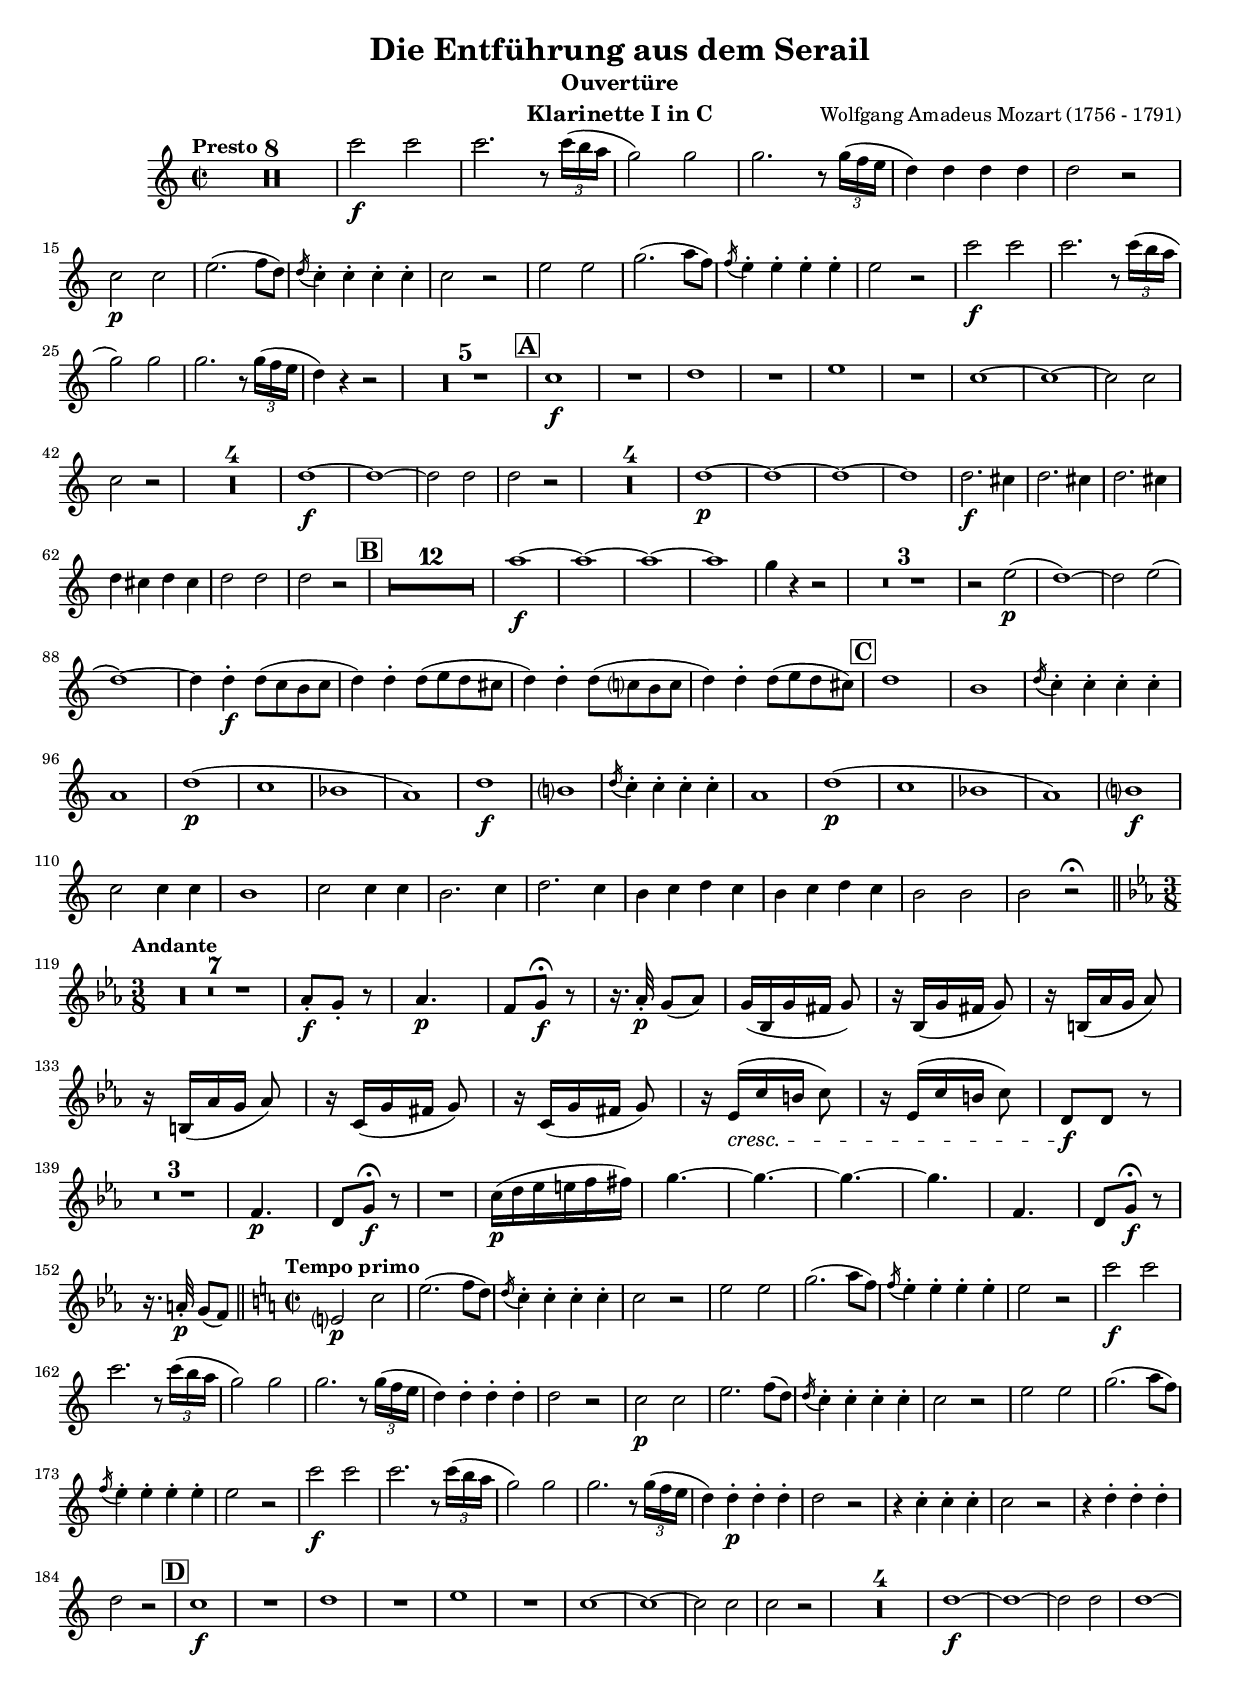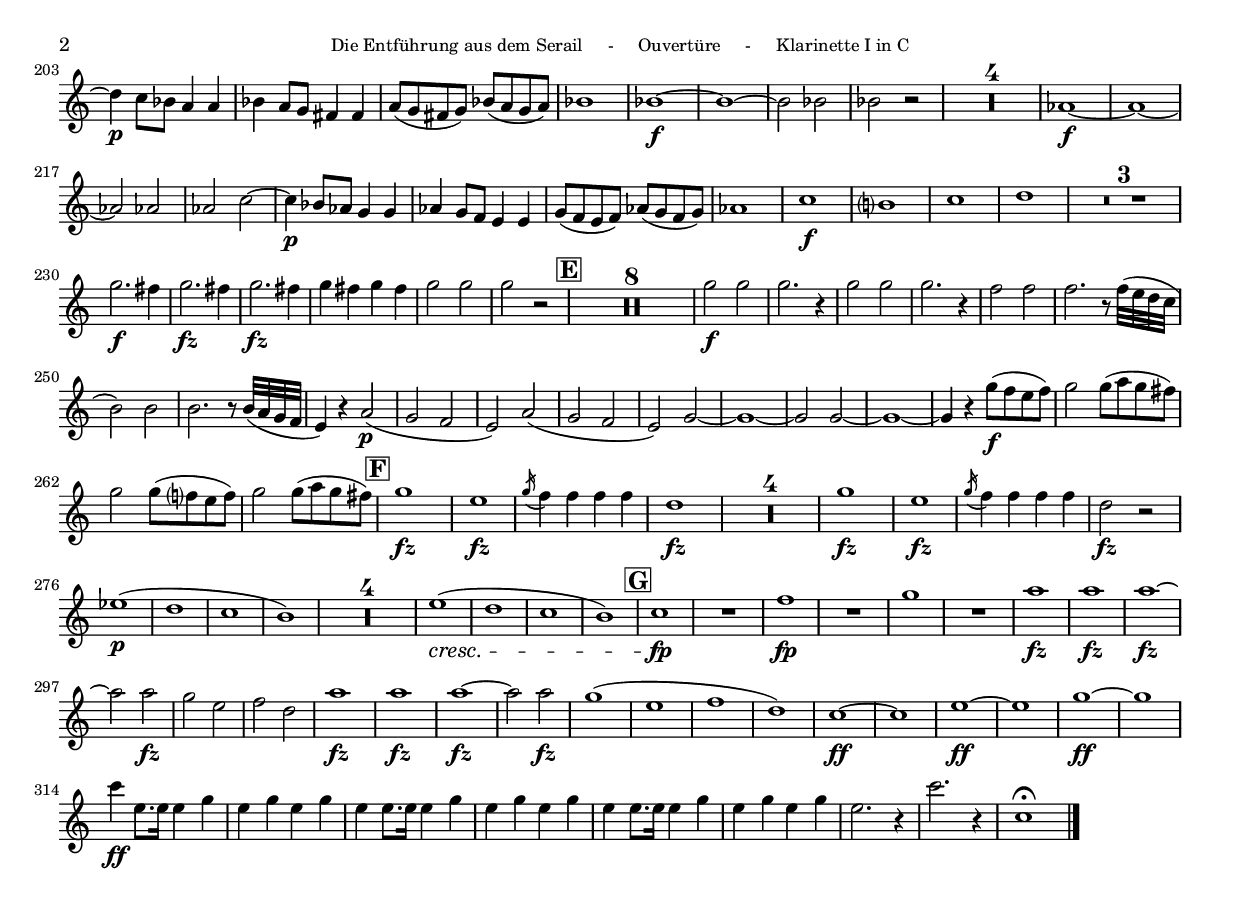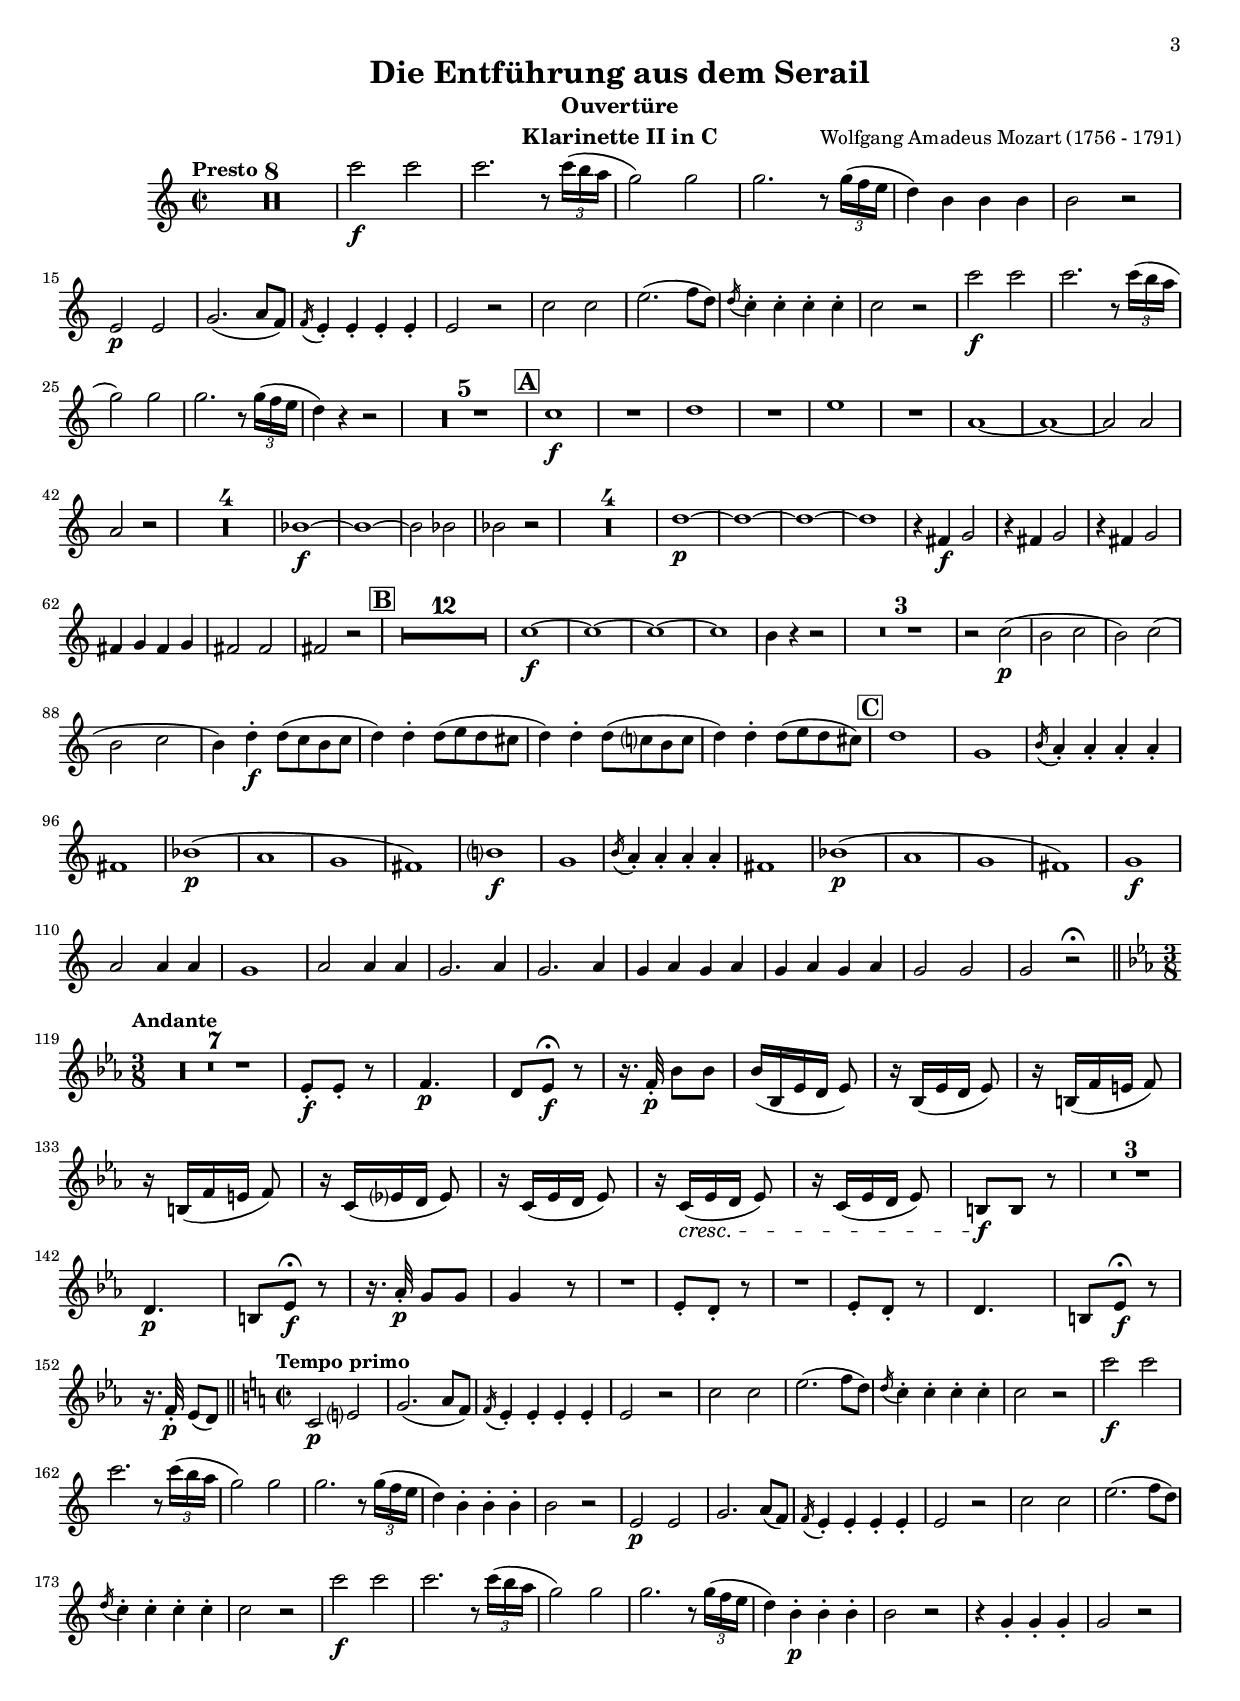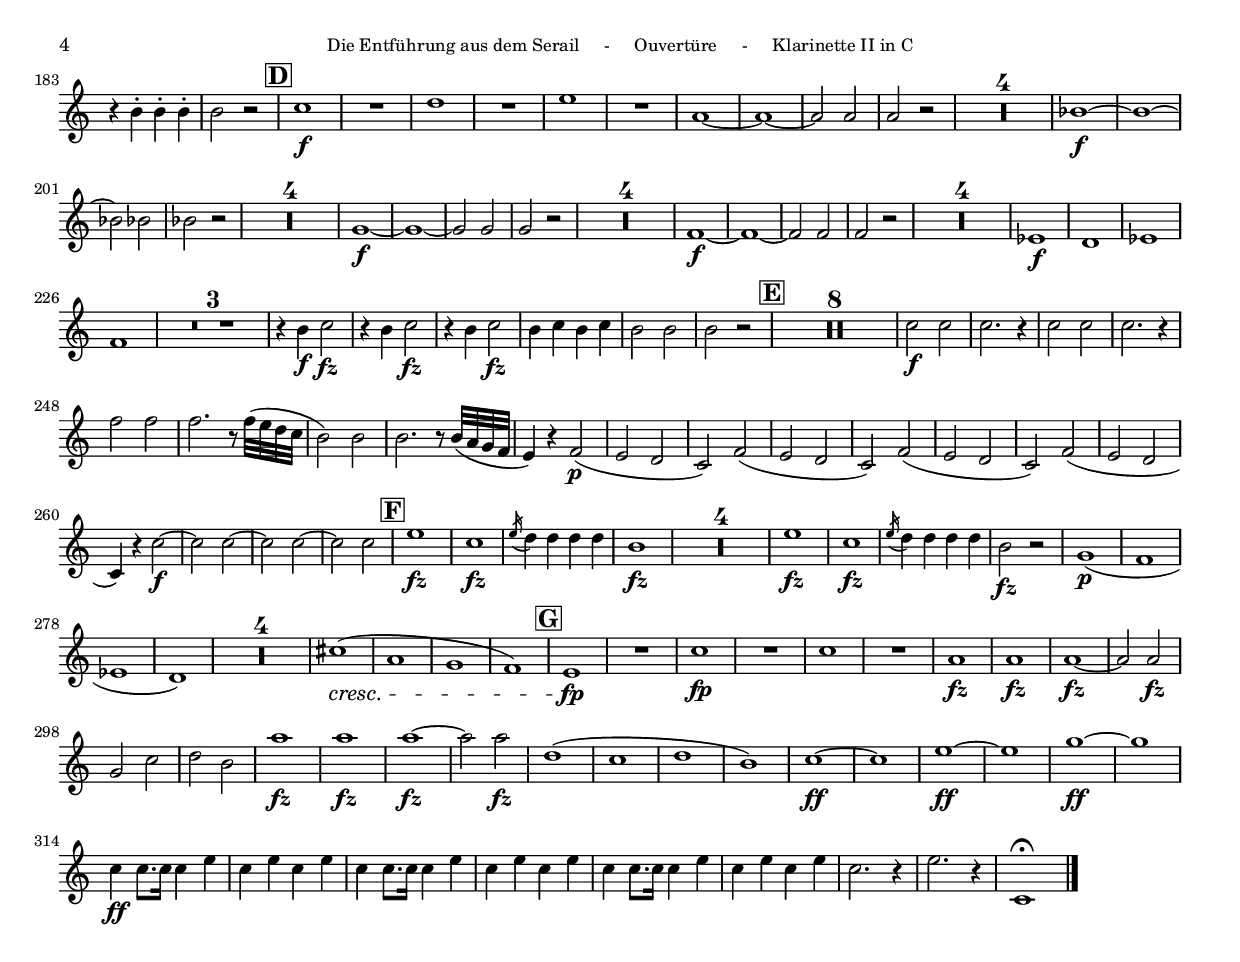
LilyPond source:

\version "2.18.2"
\language "deutsch"

\paper {
    top-margin = 10\mm
    bottom-margin = 10\mm
    left-margin = 10\mm
    right-margin = 10\mm
    ragged-last = ##t
}
  
\header{
  title = "Die Entführung aus dem Serail"
  subtitle = "Ouvertüre"
  composer = "Wolfgang Amadeus Mozart (1756 - 1791)"
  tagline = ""
}

% Adapt this for automatic line-breaks
% mBreak = {}
mBreak = { \break }
#(set-global-staff-size 17)

% Useful snippets
pDolce = \markup { \dynamic p \italic \bold "dolce" }
pesante = _\markup {\italic {"pesante"} }
pocoRit = ^\markup {\italic {"poco rit."} }
moltoRit = ^\markup {\italic {"molto rit."} }
pocoAnimato = ^\markup {\italic {"poco animato"} }
pocoAPocoPiuAnimato = ^\markup {\italic {"poco a poco più animato"} }
lunga = _\markup {\italic {"lunga"} }
string = ^\markup {\italic {"string."} }
legato = _\markup {\italic {"legato"} }
solo = ^\markup { "Solo" }
sic = ^\markup { \tiny { "sic!" } }

% Adapted from LSR http://lsr.di.unimi.it/LSR/Snippet?id=431
% Force a bar number to appear at the location of the next symbol
% Usage: \forceBarNumber a8 ...
forceBarNumber =
#(define-music-function (parser location music) (ly:music?)
    #{
      \override Score.BarNumber.break-visibility = ##(#f #t #t)
      $music
      \revert Score.BarNumber.break-visibility
    #})


% Adapted from http://lsr.di.unimi.it/LSR/Snippet?id=655
% Make title, subtitle, instrument appear on pages other than the first
#(define (part-not-first-page layout props arg)
   (if (not (= (chain-assoc-get 'page:page-number props -1)
               (ly:output-def-lookup layout 'first-page-number)))
       (interpret-markup layout props arg)
       empty-stencil))

\paper {
  oddHeaderMarkup = \markup
  \fill-line {
    " "
    \on-the-fly #part-not-first-page \fontsize #-1.0 \concat {
      \fromproperty #'header:title
      "     -     "
      \fromproperty #'header:subtitle
      "     -     "
      \fromproperty #'header:instrument
    }
    \on-the-fly #print-page-number-check-first \fromproperty #'page:page-number-string
  }
  evenHeaderMarkup = \markup
  \fill-line {
    \on-the-fly #print-page-number-check-first \fromproperty #'page:page-number-string
    \on-the-fly #part-not-first-page \fontsize #-1.0 \concat {
      \fromproperty #'header:title
      "     -     "
      \fromproperty #'header:subtitle
      "     -     "
      \fromproperty #'header:instrument
    }
    " "
  }
}

% ---------------------------------------------------------

clarinet_I_in_C_Music = {
  \relative c' {
    \transposition c
    \key c \major
    \defaultTimeSignature
    \time 2/2
    \tempo "Presto"

    % cl1 page 1 line 1
    \barNumberCheck #1
    R1*8 |
    c''2\f c |
    c2. r8 \tuplet 3/2 { c16( h a } |
    g2) g |
    g2. r8 \tuplet 3/2 { g16( f e } |
    d4) d d d |
    d2 r2 |
    \mBreak
    
    % cl1 page 1 line 2
    \barNumberCheck #15
    c2\p c |
    e2.( f8 d) |
    \acciaccatura { d16 } c4-. c-. c-. c-. |
    c2 r2 |
    e2 e |
    g2.( a8 f) |
    \acciaccatura { f16 } e4-. e-. e-. e-. |
    e2 r2 |
    c'2\f c |
    c2. r8 \tuplet 3/2 { c16( h a } |
    \mBreak
    
    % cl1 page 1 line 3
    \barNumberCheck #25
    g2) g |
    g2. r8 \tuplet 3/2 { g16( f e } |
    d4) r4 r2 |
    R1*5 |
    \mark #1
    c1\f |
    R1 |
    d1 |
    R1 |
    e1 |
    R1 |
    c1~ |
    c1~ |
    c2 c |
    \mBreak
    
    % cl1 page 1 line 4
    \barNumberCheck #42
    c2 r2 |
    R1*4 |
    d1\f~ |
    d1~ |
    d2 d |
    d2 r2 |
    R1*4 |
    d1\p~ |
    d1~ |
    d1~ |
    d1 |
    d2.\f cis4 |
    d2. cis4 |
    d2. cis4 |
    \mBreak
    
    % cl1 page 1 line 5
    \barNumberCheck #62
    d4 cis d cis |
    d2 d |
    d2 r2 |
    \mark #2
    R1*12
    a'1\f~ |
    a1~ |
    a1~ |
    a1 |
    g4 r4 r2 |
    R1*3 |
    r2 e2\p( |
    d1)~ |
    d2 e( |
    \mBreak
    
    % cl1 page 1 line 6
    \barNumberCheck #88
    d1)~ |
    d4 d-.\f d8( c h c |
    d4) d-. d8( e d cis |
    d4) d-. d8( c h c |
    d4) d-. d8( e d cis) |
    \mark #3
    d1 |
    h1 |
    \acciaccatura { d16 } c4-. c-. c-. c-. |
    \mBreak
    
    % cl1 page 1 line 7
    \barNumberCheck #96
    a1 |
    d1\p( |
    c1 |
    b1 |
    a1) |
    d1\f |
    h?1 |
    \acciaccatura { d16 } c4-. c-. c-. c-. |
    a1 |
    d1\p( |
    c1 |
    b1 |
    a1) |
    h?1\f |
    \mBreak
    
    % cl1 page 1 line 8
    \barNumberCheck #110
    c2 c4 c |
    h1 |
    c2 c4 c |
    h2. c4 |
    d2. c4 |
    h4 c d c |
    h4 c d c |
    h2 h |
    h2 r2\fermata
    \bar "||"
    \mBreak

    % cl1 page 1 line 9
    \barNumberCheck #119
    \key es \major
    \time 3/8
    \tempo "Andante"
    R4.*7 |
    as8-.\f g-. r |
    as4.\p |
    f8 g\f\fermata r |
    r16. as32-.\p\noBeam g8( as) |
    g16( b, g' fis g8\noBeam) |
    r16 b,( g' fis g8\noBeam) |
    r16 h,( as' g as8\noBeam) |
    \mBreak
    
    % cl1 page 1 line 10
    \barNumberCheck #133
    r16 h,( as' g as8\noBeam) |
    r16 c,( g' fis g8\noBeam) |
    r16 c,( g' fis g8\noBeam) |
    r16 es(\cresc c' h c8\noBeam) |
    r16 es,( c' h c8\noBeam) |
    d,8\f d r |
    \mBreak
    
    % cl1 page 1 line 11
    \barNumberCheck #139
    R4.*3 |
    f4.\p |
    d8 g8\f\fermata r |
    R4. |
    c16(\p d es e f fis) |
    g4.~ |
    g4.~ |
    g4.~ |
    g4. |
    f,4. |
    d8 g8\f\fermata r |
    \mBreak
  
    % cl1 page 2 line 1
    \barNumberCheck #152
    r16. a32-.\p\noBeam g8( f) |
    \bar "||"
    \key c \major
    \time 2/2
    \tempo "Tempo primo"
    e?2\p c'2 |
    e2.( f8 d) |
    \acciaccatura { d16 } c4-. c-. c-. c-. |
    c2 r2 |
    e2 e |
    g2.( a8 f) |
    \acciaccatura { f16 } e4-. e-. e-. e-. |
    e2 r2 |
    c'2\f c |
    \mBreak
    
    % cl1 page 2 line 2
    \barNumberCheck #162
    c2. r8 \tuplet 3/2 { c16( h a } |
    g2) g |
    g2. r8 \tuplet 3/2 { g16( f e } |
    d4) d-. d-. d-. |
    d2 r2 |
    c2\p c |
    e2. f8( d) |
    \acciaccatura { d16 } c4-. c-. c-. c-. |
    c2 r2 |
    e2 e |
    g2.( a8 f) |
    \mBreak
    
    % cl1 page 2 line 3
    \barNumberCheck #173
    \acciaccatura { f16 } e4-. e-. e-. e-. |
    e2 r2 |
    c'2\f c |
    c2. r8 \tuplet 3/2 { c16( h a } |
    g2) g |
    g2. r8 \tuplet 3/2 { g16( f e } |
    d4) d-.\p d-. d-. |
    d2 r2 |
    r4 c-. c-. c-. |
    c2 r2 |
    r4 d-. d-. d-. ||
    \mBreak
    
    % cl1 page 2 line 4
    \barNumberCheck #184
    d2 r2 |
    \mark #4
    c1\f
    R1 |
    d1 |
    R1 |
    e1 |
    R1 |
    c1~ |
    c1~ |
    c2 c |
    c2 r2 |
    R1*4 |
    d1\f~ |
    d1~ |
    d2 d |
    d1~ |
    \mBreak
    
    % cl1 page 2 line 5
    \barNumberCheck #203
    d4\p c8 b a4 a |
    b4 a8 g fis4 fis |
    a8( g fis g) b( a g a) |
    b1 |
    b1\f~ |
    b1~ |
    b2 b |
    b2 r |
    R1*4 |
    as1\f~ |
    as1~ |
    \mBreak
    
    % cl1 page 2 line 6
    \barNumberCheck #217
    as2 as |
    as2 c~ |
    c4\p b8 as g4 g |
    as4 g8 f e4 e |
    g8( f e f) as( g f g) |
    as1 |
    c1\f |
    h?1 |
    c1 |
    d1 |
    R1*3 |
    \mBreak
    
    % cl1 page 2 line 7
    \barNumberCheck #230
    g2.\f fis4 |
    g2.\fz fis4 |
    g2.\fz fis4 |
    g4 fis g fis |
    g2 g |
    g2 r |
    \mark #5
    R1*8 |
    g2\f g |
    g2. r4 |
    g2 g |
    g2. r4 |
    f2 f |
    f2. r8 f32( e d c |
    \mBreak
    
    % cl1 page 2 line 8
    \barNumberCheck #250
    h2) h |
    h2. r8 h32( a g f |
    e4) r a2\p( |
    g2 f |
    e2) a( |
    g2 f |
    e2) g~ |
    g1~ |
    g2 g~ |
    g1~ |
    g4 r g'8\f( f e f) |
    g2 g8( a g fis) |
    \mBreak
    
    % cl1 page 2 line 9
    \barNumberCheck #262
    g2 g8( f e f) |
    g2 g8( a g fis) |
    \mark #6
    g1\fz |
    e1\fz |
    \acciaccatura { g16 } f4 f f f |
    d1\fz |
    R1*4 |
    g1\fz |
    e1\fz |
    \acciaccatura { g16 } f4 f f f |
    d2\fz r |
    \mBreak
    
    % cl1 page 2 line 10
    \barNumberCheck #276
    es1\p( |
    d1 |
    c1 |
    h1) |
    R1*4 |
    e1\cresc( |
    d1 |
    c1 |
    h1) |
    \mark #7
    c1\fp |
    R1 |
    f1\fp |
    R1 |
    g1 |
    R1 |
    a1\fz |
    a1\fz |
    a1\fz~ |
    \mBreak
    
    % cl1 page 2 line 11
    \barNumberCheck #297
    a2 a\fz |
    g2 e |
    f2 d |
    a'1\fz |
    a1\fz |
    a1\fz~ |
    a2 a\fz |
    g1( |
    e1 |
    f1 |
    d1) |
    c1\ff~ |
    c1 |
    e1\ff~ |
    e1 |
    g1\ff~ |
    g1 |
    \mBreak
    
    % cl1 page 2 line 12
    \barNumberCheck #314
    c4\ff e,8. e16 e4 g |
    e4 g e g |
    e4 e8. e16 e4 g |
    e4 g e g |
    e4 e8. e16 e4 g |
    e4 g e g |
    e2. r4 |
    c'2. r4 |
    c,1\fermata
    \bar "|."
    \mBreak
    
  }
}


clarinet_II_in_C_Music = {
  \relative c' {
    \transposition c
    \key c \major
    \defaultTimeSignature
    \time 2/2
    \tempo "Presto"

    % cl2 page 1 line 1
    \barNumberCheck #1
    R1*8 |
    c''2\f c |
    c2. r8 \tuplet 3/2 { c16( h a } |
    g2) g |
    g2. r8 \tuplet 3/2 { g16( f e } |
    d4) h h h |
    h2 r2 |
    \mBreak
    
    % cl2 page 1 line 2
    \barNumberCheck #15
    e,2\p e |
    g2.( a8 f) |
    \acciaccatura { f16 } e4-. e-. e-. e-. |
    e2 r2 |
    c'2 c |
    e2.( f8 d) |
    \acciaccatura { d16 } c4-. c-. c-. c-. |
    c2 r2 |
    c'2\f c |
    c2. r8 \tuplet 3/2 { c16( h a } |
    \mBreak
    
    % cl2 page 1 line 3
    \barNumberCheck #25
    g2) g |
    g2. r8 \tuplet 3/2 { g16( f e } |
    d4) r4 r2 |
    R1*5 |
    \mark #1
    c1\f |
    R1 |
    d1 |
    R1 |
    e1 |
    R1 |
    a,1~ |
    a1~ |
    a2 a |
    \mBreak
    
    % cl2 page 1 line 4
    \barNumberCheck #42
    a2 r2 |
    R1*4 |
    b1\f~ |
    b1~ |
    b2 b |
    b2 r2 |
    R1*4 |
    d1\p~ |
    d1~ |
    d1~ |
    d1 |
    r4 fis,\f g2 |
    r4 fis g2 |
    r4 fis g2 |
    \mBreak
    
    % cl2 page 1 line 5
    \barNumberCheck #62
    fis4 g fis g |
    fis2 fis |
    fis2 r2 |
    \mark #2
    R1*12
    c'1\f~ |
    c1~ |
    c1~ |
    c1 |
    h4 r4 r2 |
    R1*3 |
    r2 c2\p( |
    h2 c |
    h2) c( |
    \mBreak
    
    % cl2 page 1 line 6
    \barNumberCheck #88
    h2 c |
    h4) d-.\f d8( c h c |
    d4) d-. d8( e d cis |
    d4) d-. d8( c h c |
    d4) d-. d8( e d cis) |
    \mark #3
    d1 |
    g,1 |
    \acciaccatura { h16 } a4-. a-. a-. a-. |
    \mBreak
    
    % cl2 page 1 line 7
    \barNumberCheck #96
    fis1 |
    b1\p( |
    a1 |
    g1 |
    fis1) |
    h?1\f |
    g1 |
    \acciaccatura { h16 } a4-. a-. a-. a-. |
    fis1 |
    b1\p( |
    a1 |
    g1 |
    fis1) |
    g1\f |
    \mBreak
    
    % cl2 page 1 line 8
    \barNumberCheck #110
    a2 a4 a |
    g1 |
    a2 a4 a |
    g2. a4 |
    g2. a4 |
    g4 a g a |
    g4 a g a |
    g2 g |
    g2 r2\fermata
    \bar "||"
    \mBreak

    % cl2 page 1 line 9
    \barNumberCheck #119
    \key es \major
    \time 3/8
    \tempo "Andante"
    R4.*7 |
    es8-.\f es-. r |
    f4.\p |
    d8 es\f\fermata r |
    r16. f32-.\p\noBeam b8 b |
    b16( b, es d es8\noBeam) |
    r16 b( es d es8\noBeam) |
    r16 h( f' e f8\noBeam) |
    \mBreak
    
    % cl2 page 1 line 10
    \barNumberCheck #133
    r16 h,( f' e f8\noBeam) |
    r16 c( es d es8\noBeam) |
    r16 c( es d es8\noBeam) |
    r16 c(\cresc es d es8\noBeam) |
    r16 c( es d es8\noBeam) |
    h8\f h r |
    R4.*3 |
    \mBreak
    
    % cl2 page 1 line 11
    \barNumberCheck #142
    d4.\p |
    h8 es8\f\fermata r |
    r16. as32-.\p\noBeam g8 g |	% FIXME: Similar rhythm in various places above
    g4 r8 |
    R4. |
    es8-. d-. r |
    R4. |
    es8-. d-. r |
    d4. |
    h8 es8\f\fermata r |
    \mBreak
  
    % cl2 page 2 line 1
    \barNumberCheck #152
    r16. f32-.\p\noBeam es8( d) |
    \bar "||"
    \key c \major
    \time 2/2
    \tempo "Tempo primo"
    c2\p e?2 |
    g2.( a8 f) |
    \acciaccatura { f16 } e4-. e-. e-. e-. |
    e2 r2 |
    c'2 c |
    e2.( f8 d) |
    \acciaccatura { d16 } c4-. c-. c-. c-. |
    c2 r2 |
    c'2\f c |
    \mBreak
    
    % cl2 page 2 line 2
    \barNumberCheck #162
    c2. r8 \tuplet 3/2 { c16( h a } |
    g2) g |
    g2. r8 \tuplet 3/2 { g16( f e } |
    d4) h-. h-. h-. |
    h2 r2 |
    e,2\p e |
    g2. a8( f) |
    \acciaccatura { f16 } e4-. e-. e-. e-. |
    e2 r2 |
    c'2 c |
    e2.( f8 d) |
    \mBreak
    
    % cl2 page 2 line 3
    \barNumberCheck #173
    \acciaccatura { d16 } c4-. c-. c-. c-. |
    c2 r2 |
    c'2\f c |
    c2. r8 \tuplet 3/2 { c16( h a } |
    g2) g |
    g2. r8 \tuplet 3/2 { g16( f e } |
    d4) h-.\p h-. h-. |
    h2 r2 |
    r4 g-. g-. g-. |
    g2 r2 |
    \mBreak
    
    % cl2 page 2 line 4
    \barNumberCheck #183
    r4 h-. h-. h-. ||
    h2 r2 |
    \mark #4
    c1\f
    R1 |
    d1 |
    R1 |
    e1 |
    R1 |
    a,1~ |
    a1~ |
    a2 a |
    a2 r2 |
    R1*4 |
    b1\f~ |
    b1~ |
    \mBreak
    
    % cl2 page 2 line 5
    \barNumberCheck #201
    b2 b |
    b2 r |
    R1*4
    g1\f~ |
    g1~ |
    g2 g |
    g2 r |
    R1*4 |
    f1\f~ |
    f1~ |
    f2 f |
    f2 r |
    R1*4 |
    es1\f |
    d1 |
    es1 |
    \mBreak
    
    % cl2 page 2 line 6
    \barNumberCheck #226
    f1 |
    R1*3 |
    r4 h\f c2\fz |
    r4 h c2\fz |
    r4 h c2\fz |
    h4 c h c |
    h2 h |
    h2 r |
    \mark #5
    R1*8 |
    c2\f c |
    c2. r4 |
    c2 c |
    c2. r4 |
    \mBreak
    
    % cl2 page 2 line 7
    \barNumberCheck #248
    f2 f |
    f2. r8 f32( e d c |
    h2) h |
    h2. r8 h32( a g f |
    e4) r f2\p( |
    e2 d |
    c2) f( |
    e2 d |
    c2) f( |
    e2 d |
    c2) f( |
    e2 d |
    \mBreak
    
    % cl2 page 2 line 9
    \barNumberCheck #260
    c4) r c'2\f~ |
    c2 c~ |
    c2 c~ |
    c2 c |
    \mark #6
    e1\fz |
    c1\fz |
    \acciaccatura { e16 } d4 d d d |
    h1\fz |
    R1*4 |
    e1\fz |
    c1\fz |
    \acciaccatura { e16 } d4 d d d |
    h2\fz r |
    g1\p( |
    f1 |
    \mBreak
    
    % cl2 page 2 line 10
    \barNumberCheck #278
    es1 |
    d1) |
    R1*4 |
    cis'1\cresc( |
    a1 |
    g1 |
    f1) |
    \mark #7
    e1\fp |
    R1 |
    c'1\fp |
    R1 |
    c1 |
    R1 |
    a1\fz |
    a1\fz |
    a1\fz~ |
    a2 a\fz |
    \mBreak
    
    % cl2 page 2 line 11
    \barNumberCheck #298
    g2 c |
    d2 h |
    a'1\fz |
    a1\fz |
    a1\fz~ |
    a2 a\fz |
    d,1( |
    c1 |
    d1 |
    h1) |
    c1\ff~ |
    c1 |
    e1\ff~ |
    e1 |
    g1\ff~ |
    g1 |
    \mBreak
    
    % cl2 page 2 line 12
    \barNumberCheck #314
    c,4\ff c8. c16 c4 e |
    c4 e c e |
    c4 c8. c16 c4 e |
    c4 e c e |
    c4 c8. c16 c4 e |
    c4 e c e |
    c2. r4 |
    e2. r4 |
    c,1\fermata
    \bar "|."
    \mBreak
    
  }
}


\bookpart {
  \header{
    instrument = "Klarinette I in C"
  }
  \score {
    \new Staff {
      \compressFullBarRests
      \set Score.markFormatter = #format-mark-box-alphabet
      \override DynamicLineSpanner.staff-padding = #3
      \accidentalStyle Score.modern-cautionary
      \new Voice {
        {
          % \transpose c b
          \clarinet_I_in_C_Music
        }
      }
    }
  }
}


\bookpart {
  \header{
    instrument = "Klarinette II in C"
  }
  \score {
    \new Staff {
      \compressFullBarRests
      \set Score.markFormatter = #format-mark-box-alphabet
      \override DynamicLineSpanner.staff-padding = #3
      \accidentalStyle Score.modern-cautionary
      \new Voice {
        {
          % \transpose c b
          \clarinet_II_in_C_Music
        }
      }
    }
  }
}
